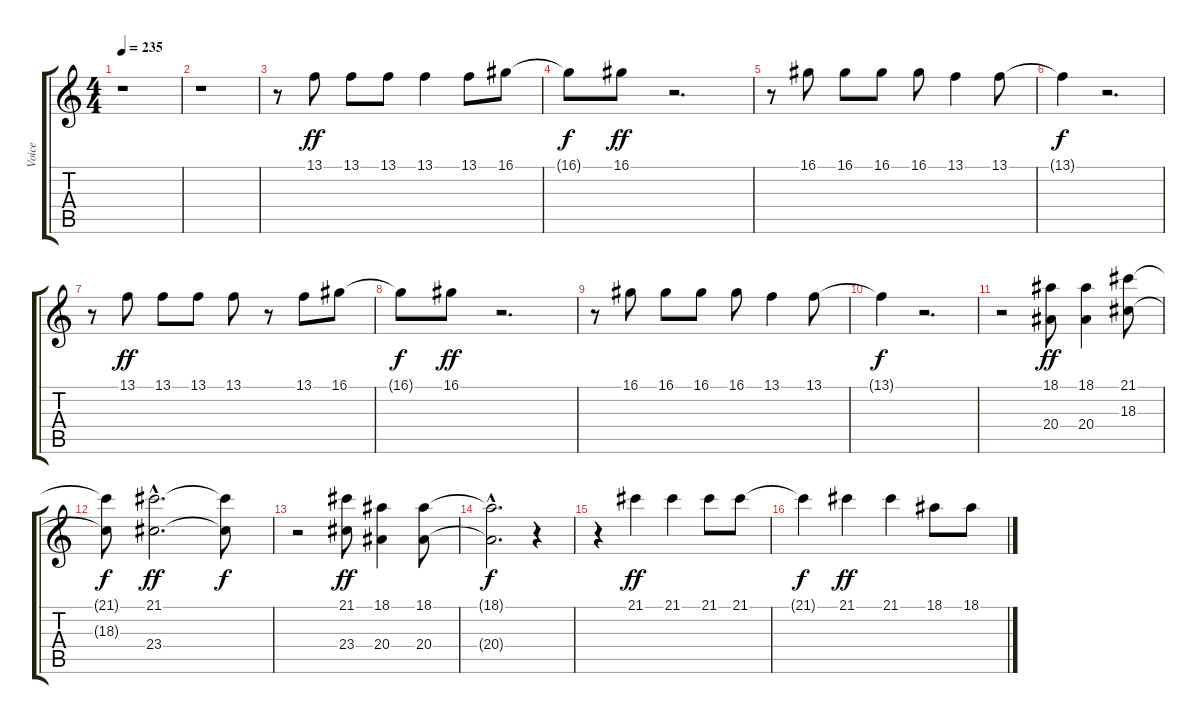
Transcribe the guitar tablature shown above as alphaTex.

\track ("Voice" "Voice") {instrument synthvoice}
\staff {score tabs}
\tuning (E4 B3 G3 D3 A2 E2) {hide}
\ts (4 4)
\tempo 235
\clef g2
\ks c
r.1{dy f} |
r.1 |
r.8 13.1.8{dy ff} 13.1.8 13.1.8 13.1.4 13.1.8 16.1.8 |
16.1{t}.8{dy f} 16.1.8{dy ff} r.2{d} |
r.8 16.1.8 16.1.8 16.1.8 16.1.8 13.1.4 13.1.8 |
13.1{t}.4{dy f} r.2{d} |
r.8 13.1.8{dy ff} 13.1.8 13.1.8 13.1.8 r.8 13.1.8 16.1.8 |
16.1{t}.8{dy f} 16.1.8{dy ff} r.2{d} |
r.8 16.1.8 16.1.8 16.1.8 16.1.8 13.1.4 13.1.8 |
13.1{t}.4{dy f} r.2{d} |
r.2 (18.1 20.4).8{dy ff} (18.1 20.4).4 (21.1 18.3).8 |
(21.1{t} 18.3{t}).8{dy f} (21.1{hac} 23.4{hac}).2{d dy ff} (21.1{t} 23.4{t}).8{dy f} |
r.2 (21.1 23.4).8{dy ff} (18.1 20.4).4 (18.1 20.4).8 |
(18.1{hac t} 20.4{hac t}).2{d dy f} r.4 |
r.4 21.1.4{dy ff} 21.1.4 21.1.8 21.1.8 |
21.1{t}.4{dy f} 21.1.4{dy ff} 21.1.4 18.1.8 18.1.8
